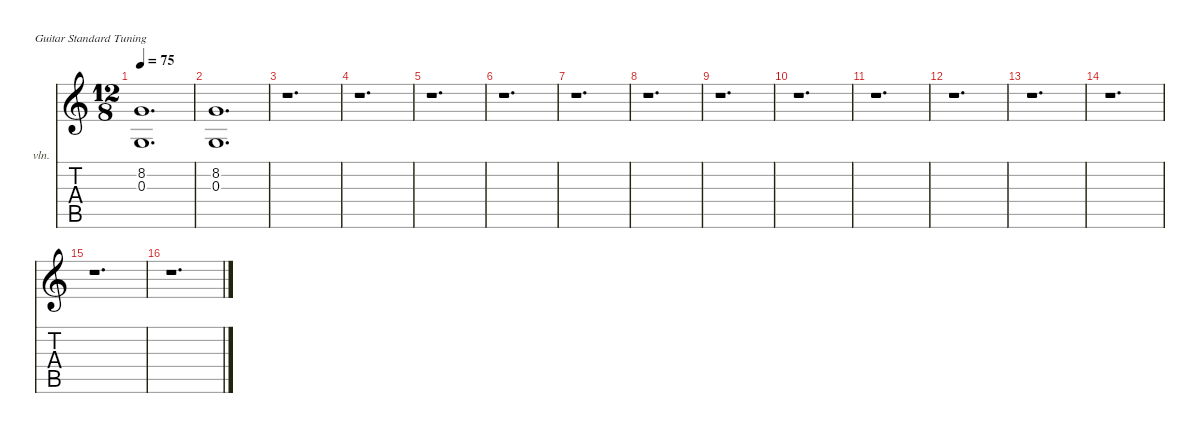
\defaultSystemsLayout 4
\hideDynamics
\bracketExtendMode nobrackets
\firstSystemTrackNameOrientation horizontal
\otherSystemsTrackNameOrientation horizontal
\track ("Keyboard 2" "vln.") {instrument stringensemble1}
\staff {score tabs}
\tuning (E4 B3 G3 D3 A2 E2)
\ts (12 8)
\tempo 75
\clef g2
\ks c
(8.2 0.3).1{d dy mp beam Up} |
(8.2 0.3).1{d beam Up} |
r.1{d beam Down} |
r.1{d beam Down} |
r.1{d beam Down} |
r.1{d beam Down} |
r.1{d beam Down} |
r.1{d beam Down} |
r.1{d beam Down} |
r.1{d beam Down} |
r.1{d beam Down} |
r.1{d beam Down} |
r.1{d beam Down} |
r.1{d beam Down} |
r.1{d beam Down} |
r.1{d beam Down}
